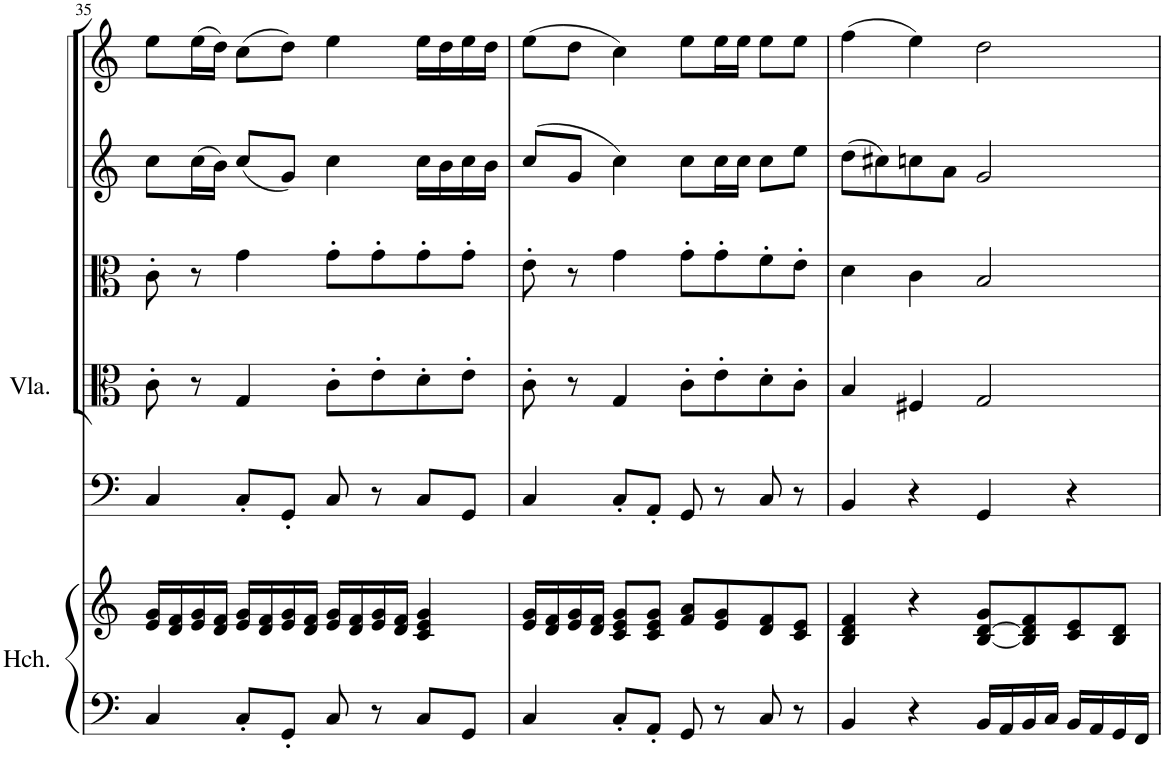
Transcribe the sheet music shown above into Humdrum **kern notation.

**kern	**kern	**kern	**kern	**kern	**kern	**kern
*part6	*part6	*part5	*part4	*part3	*part2	*part1
*staff7	*staff6	*staff5	*staff4	*staff3	*staff2	*staff1
*I"Harpsichord	*	*I"Contrabass	*I"Viola	*I"Viola	*I"Violin II	*I"Violin I
*I'Hch.	*	*	*I'Vla.	*I'Vla	*I'Vln	*I'Vln
!!LO:PB:g=z
*clefF4	*clefG2	*clefF4	*clefC3	*clefC3	*clefG2	*clefG2
*k[]	*k[]	*k[]	*k[]	*k[]	*k[]	*k[]
*M4/4	*M4/4	*M4/4	*M4/4	*M4/4	*M4/4	*M4/4
=35	=35	=35	=35	=35	=35	=35
4C/	16e/ 16g/LL	4C/	8c'\	8c'\	8cc\L	8ee\L
.	16d/ 16f/	.	.	.	.	.
.	16e/ 16g/	.	8r	8r	(16cc\L	(16ee\L
.	16d/ 16f/JJ	.	.	.	16b\JJ)	16dd\JJ)
8C'/L	16e/ 16g/LL	8C'/L	4G/	4g\	(8cc/L	(8cc\L
.	16d/ 16f/	.	.	.	.	.
8GG'/J	16e/ 16g/	8GG'/J	.	.	8g/J)	8dd\J)
.	16d/ 16f/JJ	.	.	.	.	.
8C/	16e/ 16g/LL	8C/	8c'\L	8g'\L	4cc\	4ee\
.	16d/ 16f/	.	.	.	.	.
8r	16e/ 16g/	8r	8e'\	8g'\	.	.
.	16d/ 16f/JJ	.	.	.	.	.
8C/L	4c/ 4e/ 4g/	8C/L	8d'\	8g'\	16cc\LL	16ee\LL
.	.	.	.	.	16b\	16dd\
8GG/J	.	8GG/J	8e'\J	8g'\J	16cc\	16ee\
.	.	.	.	.	16b\JJ	16dd\JJ
=36	=36	=36	=36	=36	=36	=36
4C/	16e/ 16g/LL	4C/	8c'\	8e'\	(8cc/L	(8ee\L
.	16d/ 16f/	.	.	.	.	.
.	16e/ 16g/	.	8r	8r	8g/J	8dd\J
.	16d/ 16f/JJ	.	.	.	.	.
8C'/L	8c/ 8e/ 8g/L	8C'/L	4G/	4g\	4cc\)	4cc\)
8AA'/J	8c/ 8e/ 8g/J	8AA'/J	.	.	.	.
8GG/	8f/ 8a/L	8GG/	8c'\L	8g'\L	8cc\L	8ee\L
8r	8e/ 8g/	8r	8e'\	8g'\	16cc\L	16ee\L
.	.	.	.	.	16cc\JJ	16ee\JJ
8C/	8d/ 8f/	8C/	8d'\	8f'\	8cc\L	8ee\L
8r	8c/ 8e/J	8r	8c'\J	8e'\J	8ee\J	8ee\J
=37	=37	=37	=37	=37	=37	=37
4BB/	4B/ 4d/ 4f/	4BB/	4B/	4d\	(8dd\L	(4ff\
.	.	.	.	.	8cc#X\)	.
4r	4r	4r	4F#X/	4c\	8ccn\	4ee\)
.	.	.	.	.	8a\J	.
16BB/LL	[8B/ [8d/ 8g/L	4GG/	2G/	2B/	2g/	2dd\
16AA/	.	.	.	.	.	.
16BB/	8B/] 8d/] 8f/	.	.	.	.	.
16C/JJ	.	.	.	.	.	.
16BB/LL	8c/ 8e/	4r	.	.	.	.
16AA/	.	.	.	.	.	.
16GG/	8B/ 8d/J	.	.	.	.	.
16FF/JJ	.	.	.	.	.	.
=	=	=	=	=	=	=
*-	*-	*-	*-	*-	*-	*-
